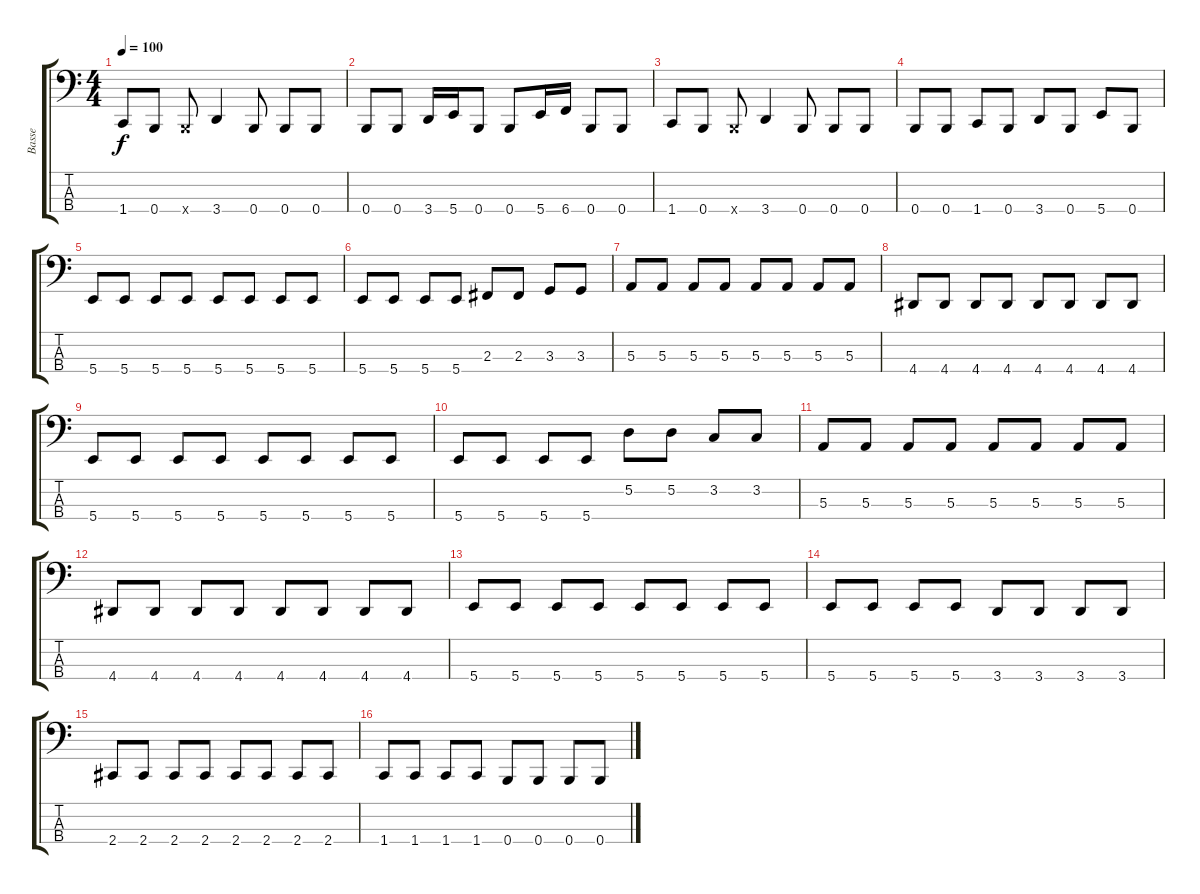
\track ("Basse" "Basse") {instrument electricbasspick}
\staff {score tabs}
\tuning (D2 A1 E1 B0) {hide}
\ts (4 4)
\tempo 100
\clef f4
\ks c
1.4.8{dy f} 0.4.8 0.4{x}.8 3.4.4 0.4.8 0.4.8 0.4.8 |
0.4.8 0.4.8 3.4.16 5.4.16 0.4.8 0.4.8 5.4.16 6.4.16 0.4.8 0.4.8 |
1.4.8 0.4.8 0.4{x}.8 3.4.4 0.4.8 0.4.8 0.4.8 |
0.4.8 0.4.8 1.4.8 0.4.8 3.4.8 0.4.8 5.4.8 0.4.8 |
5.4.8 5.4.8 5.4.8 5.4.8 5.4.8 5.4.8 5.4.8 5.4.8 |
5.4.8 5.4.8 5.4.8 5.4.8 2.3.8 2.3.8 3.3.8 3.3.8 |
5.3.8 5.3.8 5.3.8 5.3.8 5.3.8 5.3.8 5.3.8 5.3.8 |
4.4.8 4.4.8 4.4.8 4.4.8 4.4.8 4.4.8 4.4.8 4.4.8 |
5.4.8 5.4.8 5.4.8 5.4.8 5.4.8 5.4.8 5.4.8 5.4.8 |
5.4.8 5.4.8 5.4.8 5.4.8 5.2.8 5.2.8 3.2.8 3.2.8 |
5.3.8 5.3.8 5.3.8 5.3.8 5.3.8 5.3.8 5.3.8 5.3.8 |
4.4.8 4.4.8 4.4.8 4.4.8 4.4.8 4.4.8 4.4.8 4.4.8 |
5.4.8 5.4.8 5.4.8 5.4.8 5.4.8 5.4.8 5.4.8 5.4.8 |
5.4.8 5.4.8 5.4.8 5.4.8 3.4.8 3.4.8 3.4.8 3.4.8 |
2.4.8 2.4.8 2.4.8 2.4.8 2.4.8 2.4.8 2.4.8 2.4.8 |
1.4.8 1.4.8 1.4.8 1.4.8 0.4.8 0.4.8 0.4.8 0.4.8
